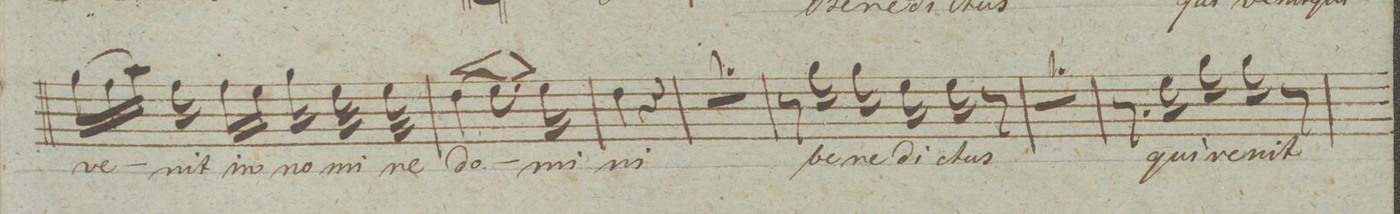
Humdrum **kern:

**kern	**text	**dynam
*I"Soprano.	*	*
*clefC1	*	*
*k[f#c#g#]	*	*
*M2/4	*	*
(16ee\LL	ve-	.
16dd\	.	.
16ff#\JJ)	.	.
16dd\	-nit	.
16dd\LL	in	.
16cc#\JJ	.	.
16ee\	no-	.
32cc#\	-mi-	.
32cc#\	-ne	.
=12	=12	=12
(4b\	do-	<
8.cc#\)	.	[ >
16cc#\	-mi-	]
=13	=13	=13
4b\	-ni	.
4r	.	.
=14	=14	=14
2r	.	.
=15	=15	=15
8r	.	.
16ee\	be-	.
16ee\	-ne-	.
16cc#\	-di-	.
16cc#\	-ctus	.
8r	.	.
=16	=16	=16
2r	.	.
=17	=17	=17
8.r	.	.
16cc#\	qui	.
16ee\	ve-	.
16ee\	-nit	.
8r	.	.
=18	=18	=18
*-	*-	*-
